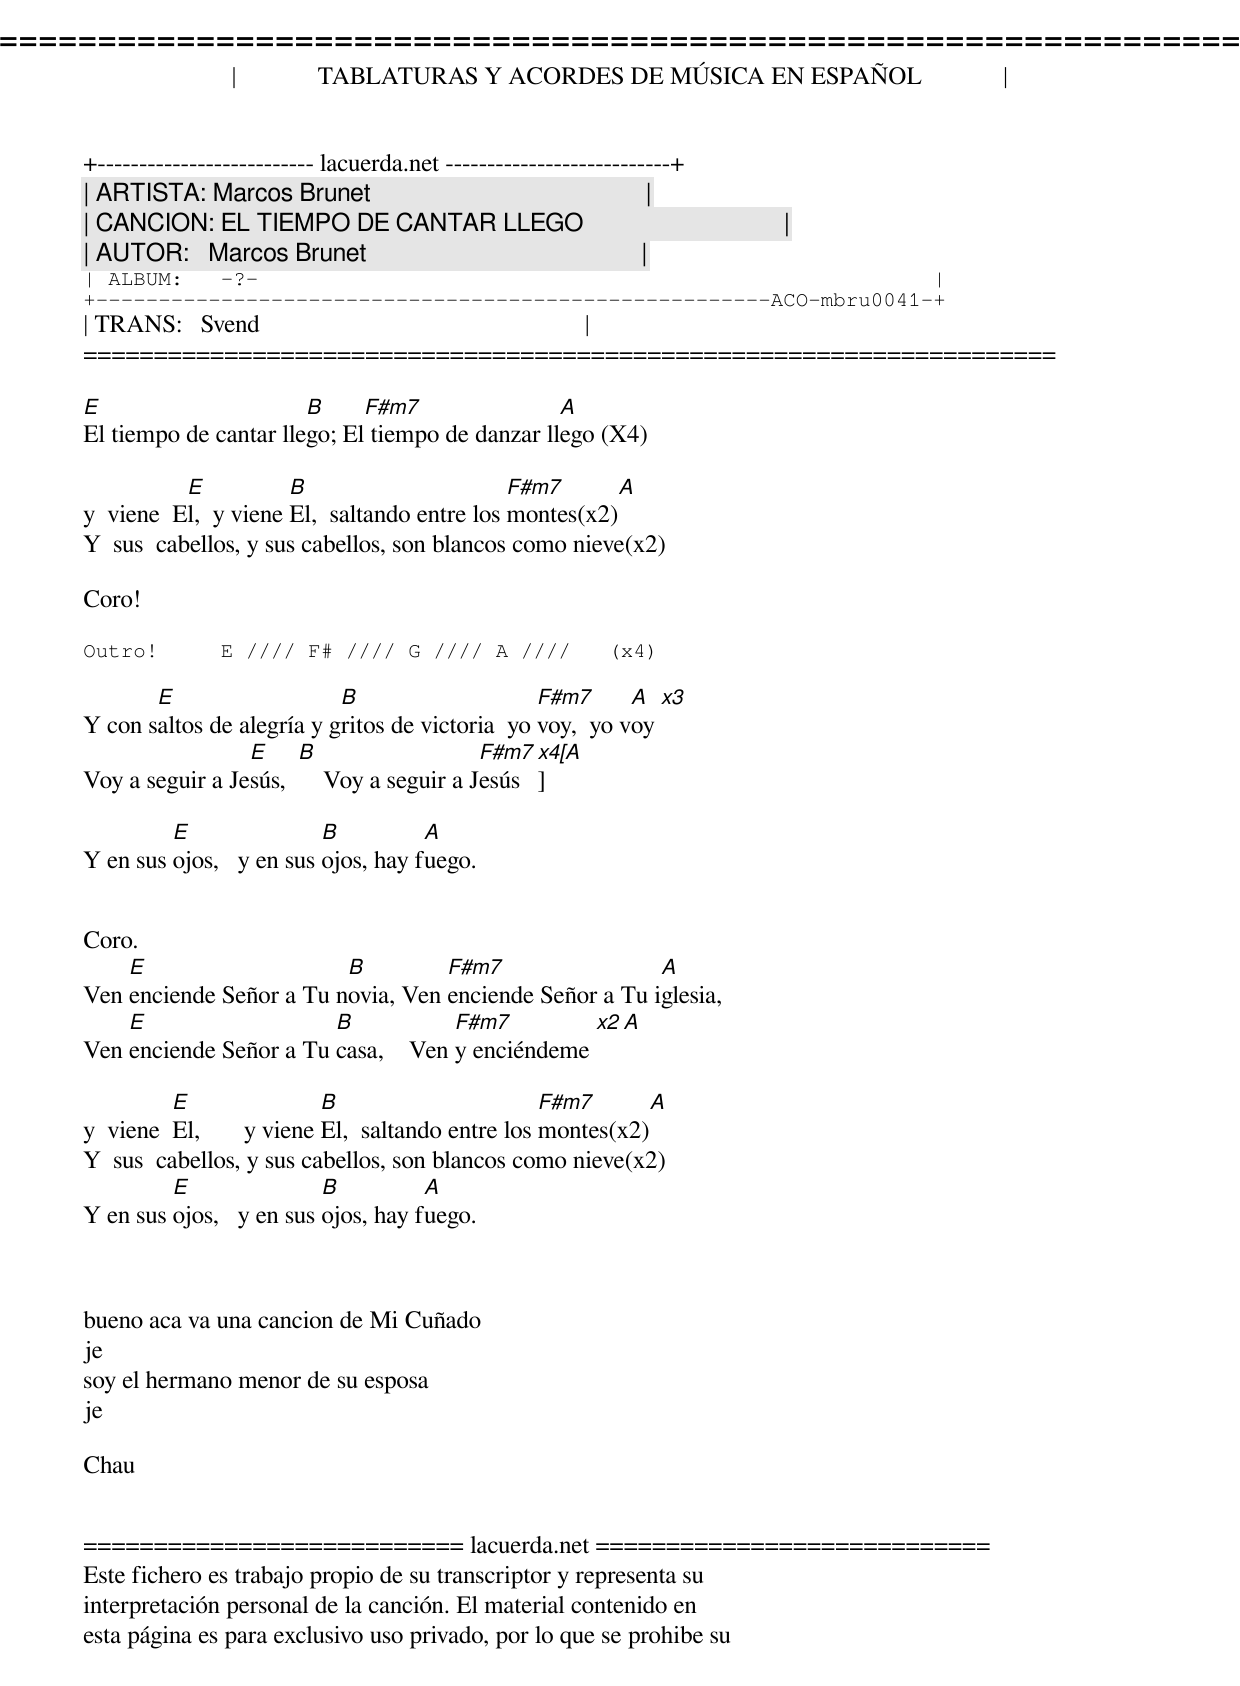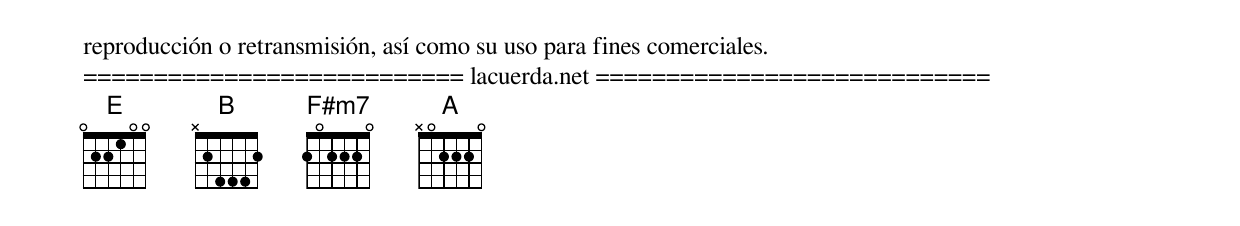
=====================================================================
|             TABLATURAS Y ACORDES DE MÚSICA EN ESPAÑOL             |
+-------------------------- lacuerda.net ---------------------------+
| ARTISTA: Marcos Brunet                                            |
| CANCION: EL TIEMPO DE CANTAR LLEGO                                |
| AUTOR:   Marcos Brunet                                            |
| ALBUM:   -?-                                                      |
+------------------------------------------------------ACO-mbru0041-+
| TRANS:   Svend                                                    |
=====================================================================

E                      B     F#m7                A
El tiempo de cantar llego; El tiempo de danzar llego (X4)

           E           B                       F#m7       A
y  viene  El,  y viene El,  saltando entre los montes(x2)
Y  sus  cabellos, y sus cabellos, son blancos como nieve(x2)

Coro!

Outro!     E //// F# //// G //// A ////   (x4)

       E                   B                     F#m7      A
Y con saltos de alegría y gritos de victoria  yo voy,  yo voy [x3]
                 E     B                   F#m7     A
Voy a seguir a Jesús,      Voy a seguir a Jesús  [x4]

         E                B          A
Y en sus ojos,   y en sus ojos, hay fuego.


Coro.
    E                    B         F#m7                 A
Ven enciende Señor a Tu novia, Ven enciende Señor a Tu iglesia,
    E                   B            F#m7              A
Ven enciende Señor a Tu casa,    Ven y enciéndeme [x2]

          E                 B                       F#m7       A
y  viene  El,       y viene El,  saltando entre los montes(x2)
Y  sus  cabellos, y sus cabellos, son blancos como nieve(x2)
         E                B          A
Y en sus ojos,   y en sus ojos, hay fuego.



bueno aca va una cancion de Mi Cuñado
je
soy el hermano menor de su esposa
je

Chau


=========================== lacuerda.net ============================
Este fichero es trabajo propio de su transcriptor y representa su
interpretación personal de la canción. El material contenido en
esta página es para exclusivo uso privado, por lo que se prohibe su
reproducción o retransmisión, así como su uso para fines comerciales.
=========================== lacuerda.net ============================
